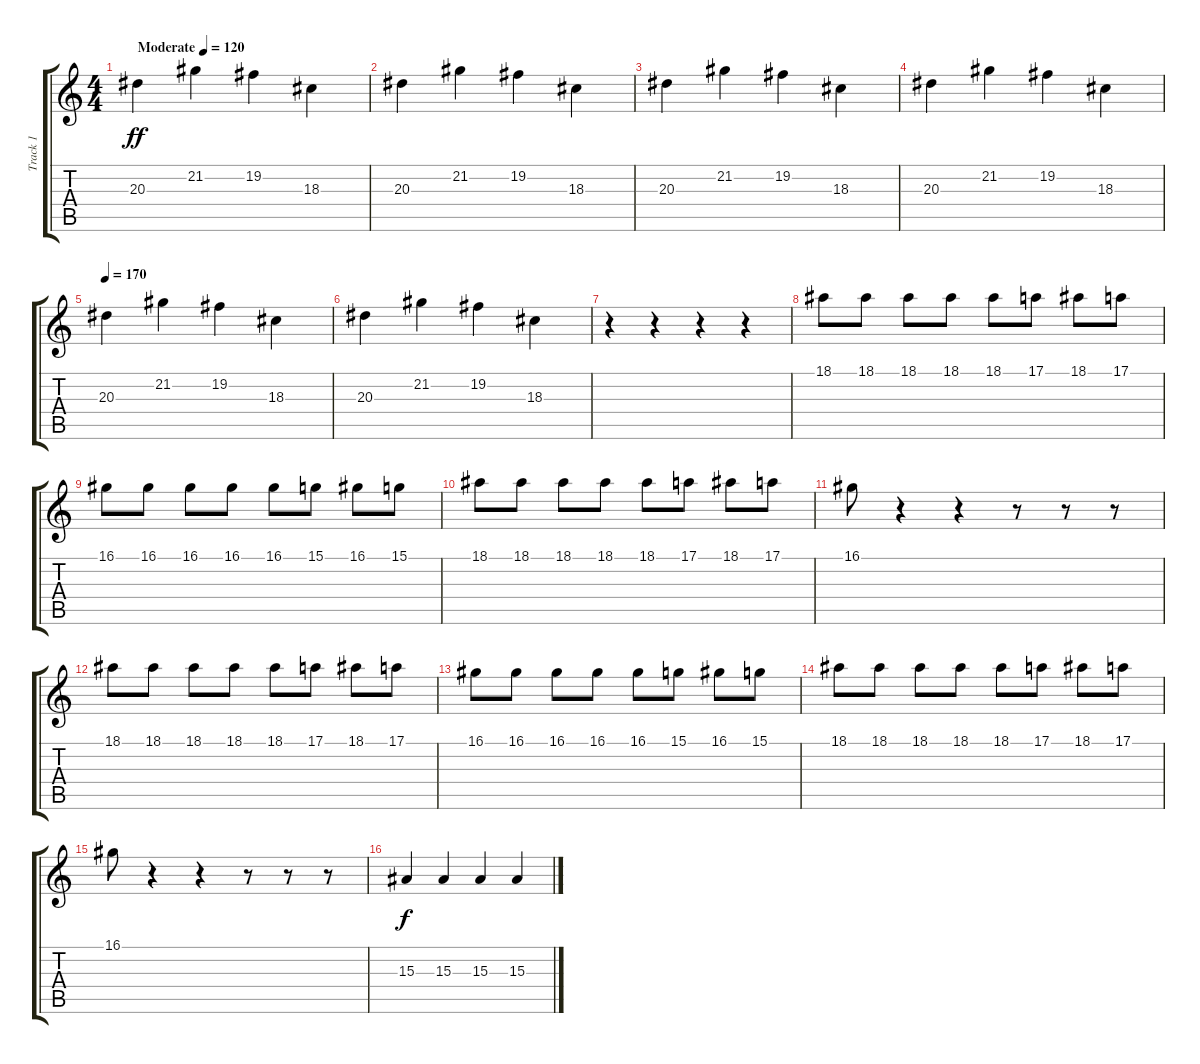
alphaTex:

\track ("Track 1" "Track 1") {instrument brightacousticpiano}
\staff {score tabs}
\tuning (E4 B3 G3 D3 A2 E2) {hide}
\ts (4 4)
\tempo (120 "Moderate")
\clef g2
\ks c
20.3.4{dy ff instrument brightacousticpiano} 21.2.4 19.2.4 18.3.4 |
20.3.4 21.2.4 19.2.4 18.3.4 |
20.3.4 21.2.4 19.2.4 18.3.4 |
20.3.4 21.2.4 19.2.4 18.3.4 |
\tempo 170
20.3.4 21.2.4 19.2.4 18.3.4 |
20.3.4 21.2.4 19.2.4 18.3.4 |
r.4 r.4 r.4 r.4 |
18.1.8 18.1.8 18.1.8 18.1.8 18.1.8 17.1.8 18.1.8 17.1.8 |
16.1.8 16.1.8 16.1.8 16.1.8 16.1.8 15.1.8 16.1.8 15.1.8 |
18.1.8 18.1.8 18.1.8 18.1.8 18.1.8 17.1.8 18.1.8 17.1.8 |
16.1.8 r.4 r.4 r.8 r.8 r.8 |
18.1.8 18.1.8 18.1.8 18.1.8 18.1.8 17.1.8 18.1.8 17.1.8 |
16.1.8 16.1.8 16.1.8 16.1.8 16.1.8 15.1.8 16.1.8 15.1.8 |
18.1.8 18.1.8 18.1.8 18.1.8 18.1.8 17.1.8 18.1.8 17.1.8 |
16.1.8 r.4 r.4 r.8 r.8 r.8 |
15.3.4{dy f} 15.3.4 15.3.4 15.3.4
